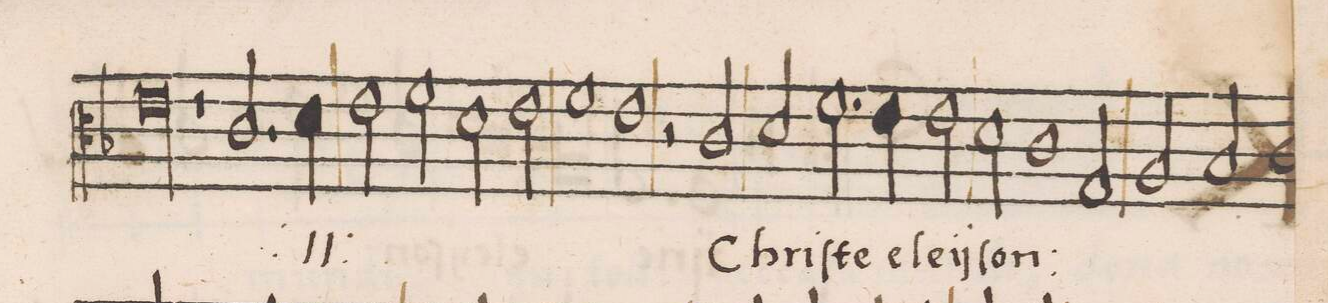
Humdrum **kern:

**kern	**text
*I"CANTVS	*
*clefC3	*
*k[b-]	*
*met(C|)	*
*M2/1	*
00e	-ſon
=27-	=27-
=28-	=28-
1r	.
=29-	=29-
2.c/	Chri-
4d\	.
2e\	.
2f\	.
=30-	=30-
2d\	-ſte
2e\	e-
1f	-leÿ-
=31-	=31-
1e	-ſon
*	*Xij
2r	.
2c/	Chri-
=32-	=32-
2d/	-ſte
2.f\	e-
4e\	.
2e\	-leÿ-
=33-	=33-
2d\	.
1c	-ſon
2G/	.
=34-	=34-
2A/	.
2B-/	.
2c/	.
*-	*-
